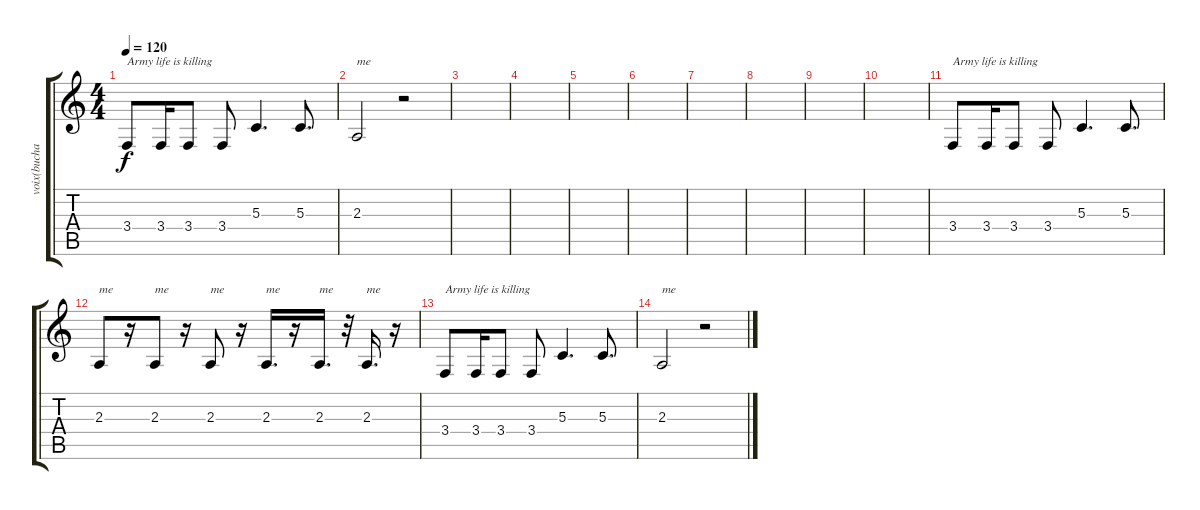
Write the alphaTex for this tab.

\track ("voix(buchan)" "voix(bucha") {instrument clarinet}
\staff {score tabs}
\tuning (E4 B3 G3 D3 A2 E2) {hide}
\ts (4 4)
\tempo 120
\clef g2
\ks c
3.4.8{txt "Army life is killing " dy f} 3.4.16 3.4.8 3.4.8 5.3.4{d} 5.3.8{d} |
2.3.2{txt "me"} r.2 |
|
|
|
|
|
|
|
|
3.4.8{txt "Army life is killing "} 3.4.16 3.4.8 3.4.8 5.3.4{d} 5.3.8{d} |
2.3.8{txt "me"} r.16 2.3.8{txt "me"} r.16 2.3.8{txt "me"} r.16 2.3.16{d txt "me"} r.16 2.3.16{d txt "me"} r.32 2.3.16{d txt "me"} r.16 |
3.4.8{txt "Army life is killing "} 3.4.16 3.4.8 3.4.8 5.3.4{d} 5.3.8{d} |
2.3.2{txt "me"} r.2
